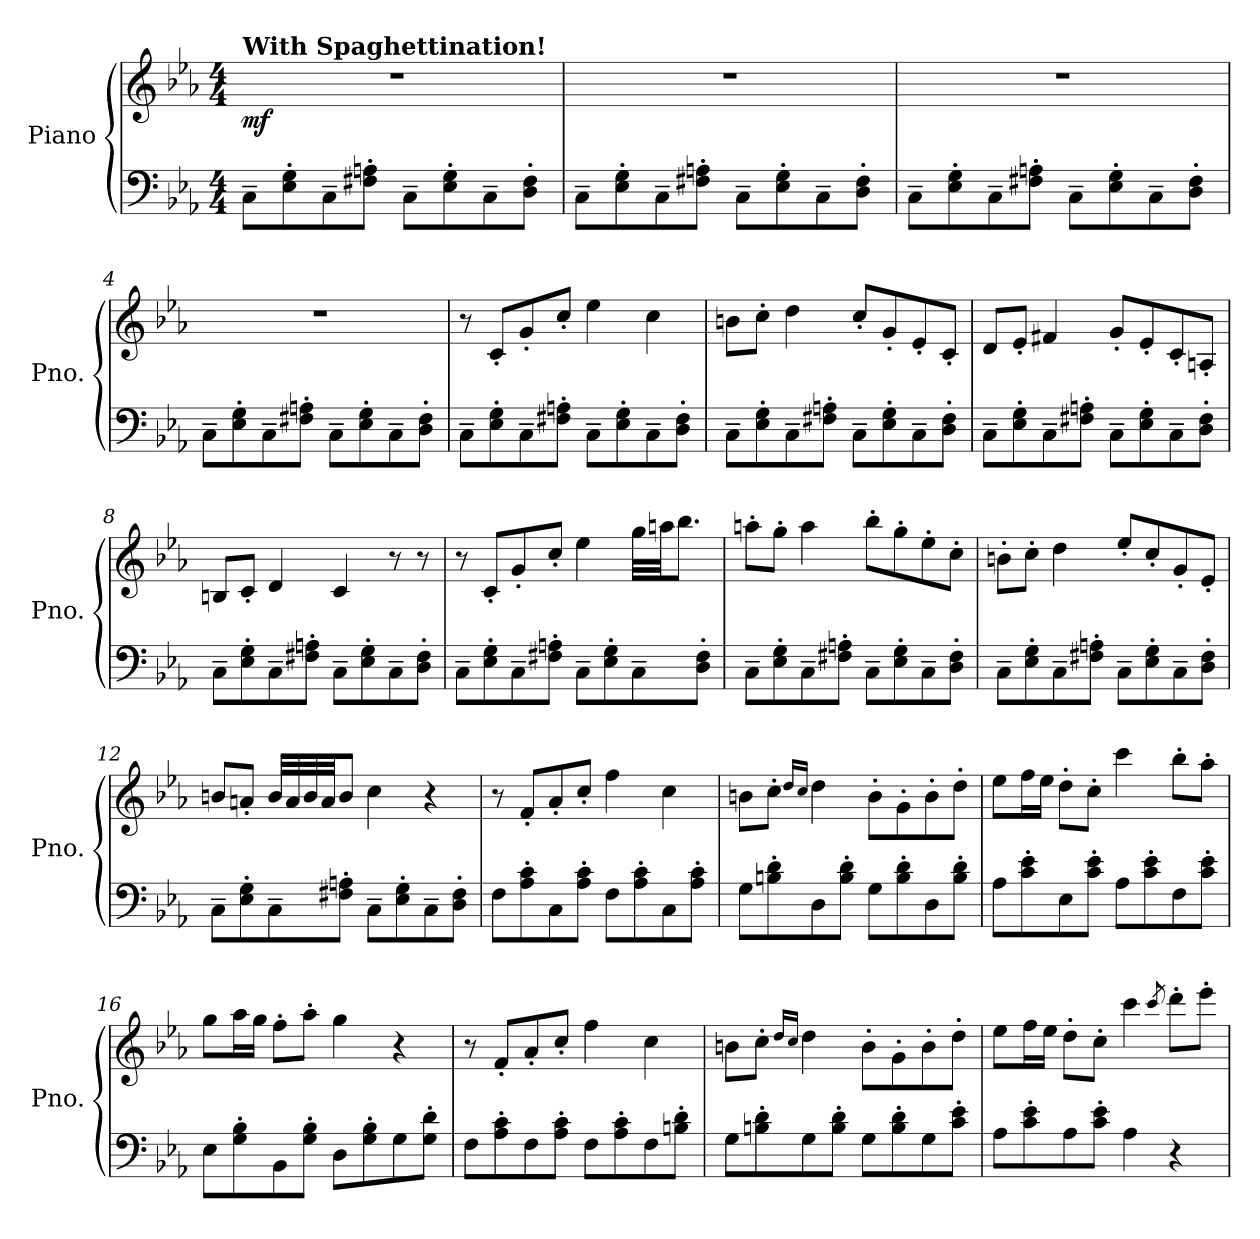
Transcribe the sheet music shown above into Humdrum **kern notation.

**kern	**kern	**dynam
*part1	*part1	*part1
*staff2	*staff1	*staff1/2
*I"Piano	*	*
*I'Pno.	*	*
*clefF4	*clefG2	*
*k[b-e-a-]	*k[b-e-a-]	*
*M4/4	*M4/4	*
*MM150	*MM150	*
=1	=1	=1
!	!LO:TX:a:B:t=With Spaghettination!	!
!	!	!LO:DY:b
8C~\L	1r	mf
8E-\' 8G\'	.	.
8C~\	.	.
8F#X\' 8An\'J	.	.
8C~\L	.	.
8E-\' 8G\'	.	.
8C~\	.	.
8D\' 8F#\'J	.	.
=2	=2	=2
8C~\L	1r	.
8E-\' 8G\'	.	.
8C~\	.	.
8F#X\' 8An\'J	.	.
8C~\L	.	.
8E-\' 8G\'	.	.
8C~\	.	.
8D\' 8F#\'J	.	.
=3	=3	=3
8C~\L	1r	.
8E-\' 8G\'	.	.
8C~\	.	.
8F#X\' 8An\'J	.	.
8C~\L	.	.
8E-\' 8G\'	.	.
8C~\	.	.
8D\' 8F#\'J	.	.
=4	=4	=4
8C~\L	1r	.
8E-\' 8G\'	.	.
8C~\	.	.
8F#X\' 8An\'J	.	.
8C~\L	.	.
8E-\' 8G\'	.	.
8C~\	.	.
8D\' 8F#\'J	.	.
!!LO:LB:g=z
=5	=5	=5
8C~\L	8r	.
8E-\' 8G\'	8c'/L	.
8C~\	8g'/	.
8F#X\' 8An\'J	8cc'/J	.
8C~\L	4ee-\	.
8E-\' 8G\'	.	.
8C~\	4cc\	.
8D\' 8F#\'J	.	.
=6	=6	=6
8C~\L	8bn\L	.
8E-\' 8G\'	8cc'\J	.
8C~\	4dd\	.
8F#X\' 8An\'J	.	.
8C~\L	8cc'/L	.
8E-\' 8G\'	8g'/	.
8C~\	8e-'/	.
8D\' 8F#\'J	8c'/J	.
=7	=7	=7
8C~\L	8d/L	.
8E-\' 8G\'	8e-'/J	.
8C~\	4f#X/	.
8F#X\' 8An\'J	.	.
8C~\L	8g'/L	.
8E-\' 8G\'	8e-'/	.
8C~\	8c'/	.
8D\' 8F#\'J	8An'/J	.
=8	=8	=8
8C~\L	8Bn/L	.
8E-\' 8G\'	8c'/J	.
8C~\	4d/	.
8F#X\' 8An\'J	.	.
8C~\L	4c/	.
8E-\' 8G\'	.	.
8C~\	8r	.
8D\' 8F#\'J	8r	.
!!LO:LB:g=z
=9	=9	=9
8C~\L	8r	.
8E-\' 8G\'	8c'/L	.
8C~\	8g'/	.
8F#X\' 8An\'J	8cc'/J	.
8C~\L	4ee-\	.
8E-\' 8G\'	.	.
8C~\	32gg\LLL	.
.	32aan\JJ	.
.	8.bb-\J	.
8D\' 8F#\'J	.	.
=10	=10	=10
8C~\L	8aan'\L	.
8E-\' 8G\'	8gg'\J	.
8C~\	4aa\	.
8F#X\' 8An\'J	.	.
8C~\L	8bb-'\L	.
8E-\' 8G\'	8gg'\	.
8C~\	8ee-'\	.
8D\' 8F#\'J	8cc'\J	.
=11	=11	=11
8C~\L	8bn'\L	.
8E-\' 8G\'	8cc'\J	.
8C~\	4dd\	.
8F#X\' 8An\'J	.	.
8C~\L	8ee-'/L	.
8E-\' 8G\'	8cc'/	.
8C~\	8g'/	.
8D\' 8F#\'J	8e-'/J	.
!!LO:LB:g=z
=12	=12	=12
8C~\L	8bn/L	.
8E-\' 8G\'	8an'/J	.
8C~\	32b/LLL	.
.	32a/	.
.	32b/	.
.	32a/JJ	.
8F#X\' 8An\'J	8b/J	.
8C~\L	4cc\	.
8E-\' 8G\'	.	.
8C~\	4r	.
8D\' 8F#\'J	.	.
=13	=13	=13
8F\L	8r	.
8A-\' 8c\'	8f'/L	.
8C\	8a-'/	.
8A-\' 8c\'J	8cc'/J	.
8F\L	4ff\	.
8A-\' 8c\'	.	.
8C\	4cc\	.
8A-\' 8c\'J	.	.
=14	=14	=14
8G\L	8bn\L	.
8Bn\' 8d\'	8cc'\J	.
.	16qdd/LL	.
.	16qcc/JJ	.
8D\	4dd\	.
8B\' 8d\'J	.	.
8G\L	8b'\L	.
8B\' 8d\'	8g'\	.
8D\	8b'\	.
8B\' 8d\'J	8dd'\J	.
=15	=15	=15
8A-\L	8ee-\L	.
8c\' 8e-\'	16ff\L	.
.	16ee-\JJ	.
8E-\	8dd'\L	.
8c\' 8e-\'J	8cc'\J	.
8A-\L	4ccc\	.
8c\' 8e-\'	.	.
8F\	8bb-'\L	.
8c\' 8e-\'J	8aa-'\J	.
!!LO:LB:g=z
=16	=16	=16
8E-\L	8gg\L	.
8G\' 8B-\'	16aa-\L	.
.	16gg\JJ	.
8BB-\	8ff'\L	.
8G\' 8B-\'J	8aa-'\J	.
8D\L	4gg\	.
8G\' 8B-\'	.	.
8G\	4r	.
8G\' 8d\'J	.	.
=17	=17	=17
8F\L	8r	.
8A-\' 8c\'	8f'/L	.
8F\	8a-'/	.
8A-\' 8c\'J	8cc'/J	.
8F\L	4ff\	.
8A-\' 8c\'	.	.
8F\	4cc\	.
8Bn\' 8d\'J	.	.
=18	=18	=18
8G\L	8bn\L	.
8Bn\' 8d\'	8cc'\J	.
.	16qdd/LL	.
.	16qcc/JJ	.
8G\	4dd\	.
8B\' 8d\'J	.	.
8G\L	8b'\L	.
8B\' 8d\'	8g'\	.
8G\	8b'\	.
8c\' 8e-\'J	8dd'\J	.
=19	=19	=19
8A-\L	8ee-\L	.
8c\' 8e-\'	16ff\L	.
.	16ee-\JJ	.
8A-\	8dd'\L	.
8c\' 8e-\'J	8cc'\J	.
4A-\	4ccc\	.
.	8qccc/	.
4r	8ddd'\L	.
.	8eee-'\J	.
=	=	=
*-	*-	*-
